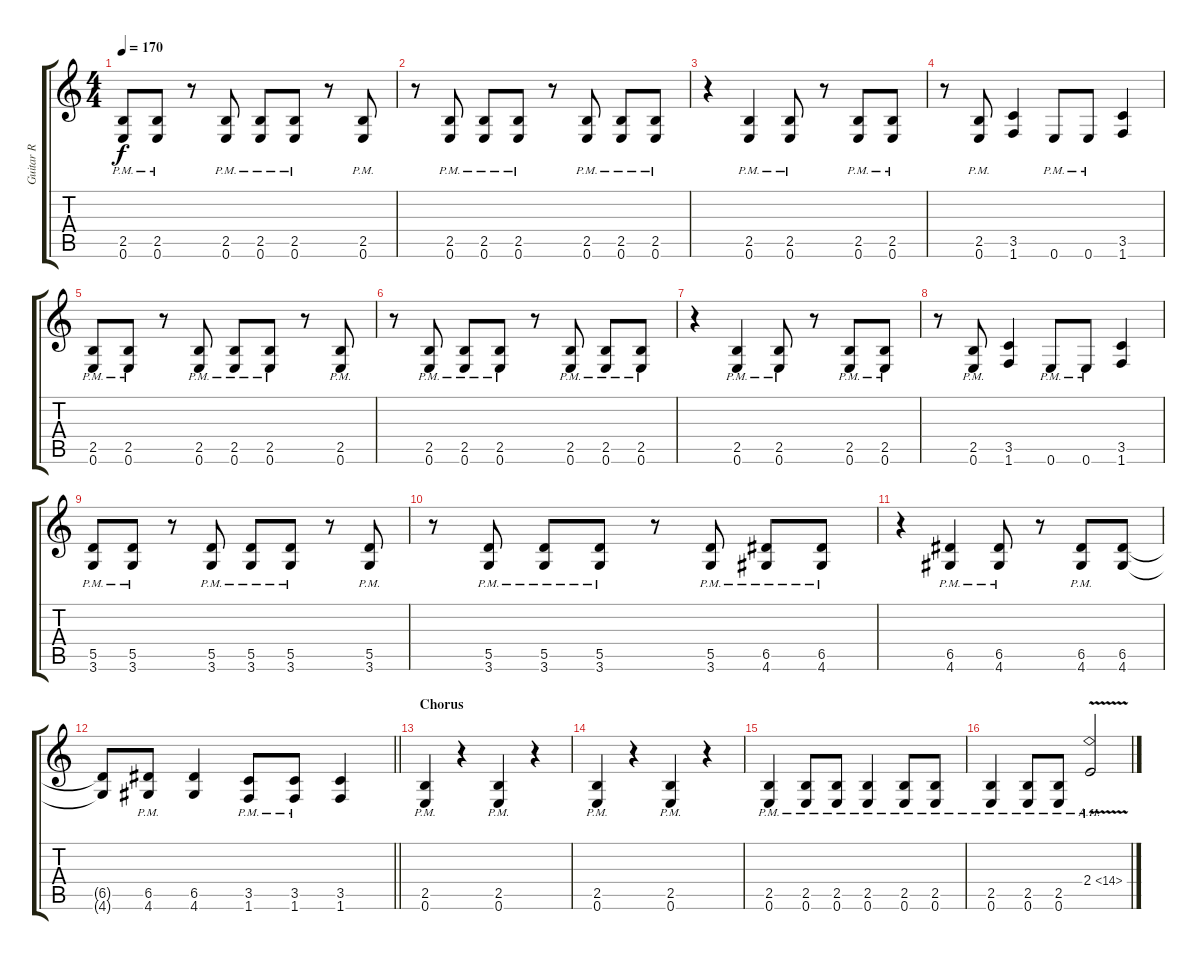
\track ("Guitar R" "Guitar R") {instrument distortionguitar}
\staff {score tabs}
\tuning (E4 B3 G3 D3 A2 E2) {hide}
\ts (4 4)
\tempo 170
\clef g2
\ks c
(2.5{pm} 0.6{pm}).8{dy f} (2.5{pm} 0.6{pm}).8 r.8 (2.5{pm} 0.6{pm}).8 (2.5{pm} 0.6{pm}).8 (2.5{pm} 0.6{pm}).8 r.8 (2.5{pm} 0.6{pm}).8 |
r.8 (2.5{pm} 0.6{pm}).8 (2.5{pm} 0.6{pm}).8 (2.5{pm} 0.6{pm}).8 r.8 (2.5{pm} 0.6{pm}).8 (2.5{pm} 0.6{pm}).8 (2.5{pm} 0.6{pm}).8 |
r.4 (2.5{pm} 0.6{pm}).4 (2.5{pm} 0.6{pm}).8 r.8 (2.5{pm} 0.6{pm}).8 (2.5{pm} 0.6{pm}).8 |
r.8 (2.5{pm} 0.6{pm}).8 (3.5 1.6).4 0.6{pm}.8 0.6{pm}.8 (3.5 1.6).4 |
(2.5{pm} 0.6{pm}).8 (2.5{pm} 0.6{pm}).8 r.8 (2.5{pm} 0.6{pm}).8 (2.5{pm} 0.6{pm}).8 (2.5{pm} 0.6{pm}).8 r.8 (2.5{pm} 0.6{pm}).8 |
r.8 (2.5{pm} 0.6{pm}).8 (2.5{pm} 0.6{pm}).8 (2.5{pm} 0.6{pm}).8 r.8 (2.5{pm} 0.6{pm}).8 (2.5{pm} 0.6{pm}).8 (2.5{pm} 0.6{pm}).8 |
r.4 (2.5{pm} 0.6{pm}).4 (2.5{pm} 0.6{pm}).8 r.8 (2.5{pm} 0.6{pm}).8 (2.5{pm} 0.6{pm}).8 |
r.8 (2.5{pm} 0.6{pm}).8 (3.5 1.6).4 0.6{pm}.8 0.6{pm}.8 (3.5 1.6).4 |
(5.5{pm} 3.6{pm}).8 (5.5{pm} 3.6{pm}).8 r.8 (5.5{pm} 3.6{pm}).8 (5.5{pm} 3.6{pm}).8 (5.5{pm} 3.6{pm}).8 r.8 (5.5{pm} 3.6{pm}).8 |
r.8 (5.5{pm} 3.6{pm}).8 (5.5{pm} 3.6{pm}).8 (5.5{pm} 3.6{pm}).8 r.8 (5.5{pm} 3.6{pm}).8 (6.5{pm} 4.6{pm}).8 (6.5{pm} 4.6{pm}).8 |
r.4 (6.5{pm} 4.6{pm}).4 (6.5{pm} 4.6{pm}).8 r.8 (6.5{pm} 4.6{pm}).8 (6.5 4.6).8 |
\barLineRight lightlight
(6.5{t} 4.6{t}).8 (6.5{pm} 4.6{pm}).8 (6.5 4.6).4 (3.5{pm} 1.6{pm}).8 (3.5{pm} 1.6{pm}).8 (3.5 1.6).4 |
\section ("" "Chorus")
(2.5{pm} 0.6{pm}).4 r.4 (2.5{pm} 0.6{pm}).4 r.4 |
(2.5{pm} 0.6{pm}).4 r.4 (2.5{pm} 0.6{pm}).4 r.4 |
(2.5{pm} 0.6{pm}).4 (2.5{pm} 0.6{pm}).8 (2.5{pm} 0.6{pm}).8 (2.5{pm} 0.6{pm}).4 (2.5{pm} 0.6{pm}).8 (2.5{pm} 0.6{pm}).8 |
(2.5{pm} 0.6{pm}).4 (2.5{pm} 0.6{pm}).8 (2.5{pm} 0.6{pm}).8 2.4{ah 12 v pm}.2
